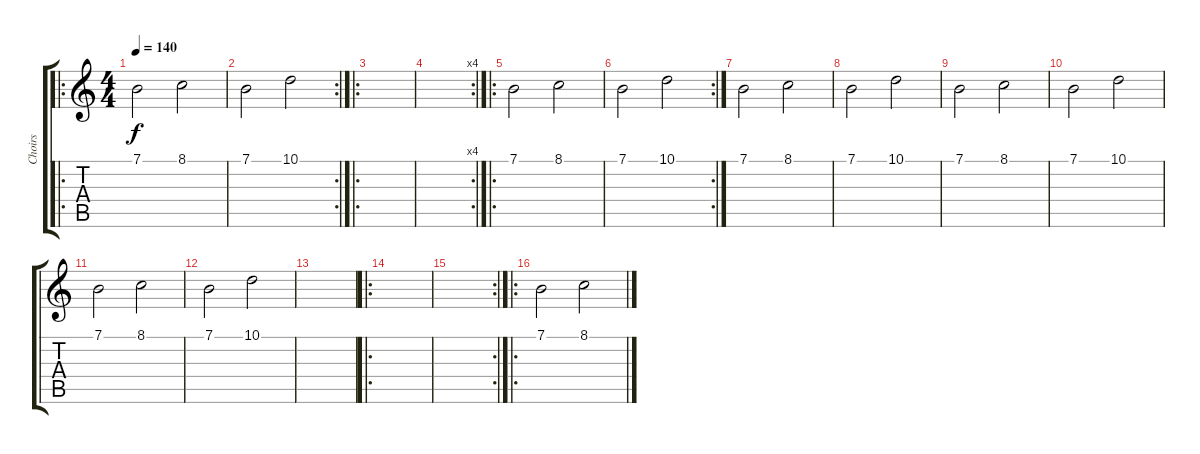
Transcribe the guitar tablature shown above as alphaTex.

\track ("Choirs" "Choirs") {instrument choiraahs}
\staff {score tabs}
\tuning (E4 B3 G3 D3 A2 E2) {hide}
\ro
\ts (4 4)
\tempo 140
\clef g2
\ks c
7.1.2{dy f} 8.1.2 |
\rc 2
7.1.2 10.1.2 |
\ro
|
\rc 4
|
\ro
7.1.2 8.1.2 |
\rc 2
7.1.2 10.1.2 |
7.1.2 8.1.2 |
7.1.2 10.1.2 |
7.1.2 8.1.2 |
7.1.2 10.1.2 |
7.1.2 8.1.2 |
7.1.2 10.1.2 |
|
\ro
|
\rc 2
|
\ro
7.1.2 8.1.2
